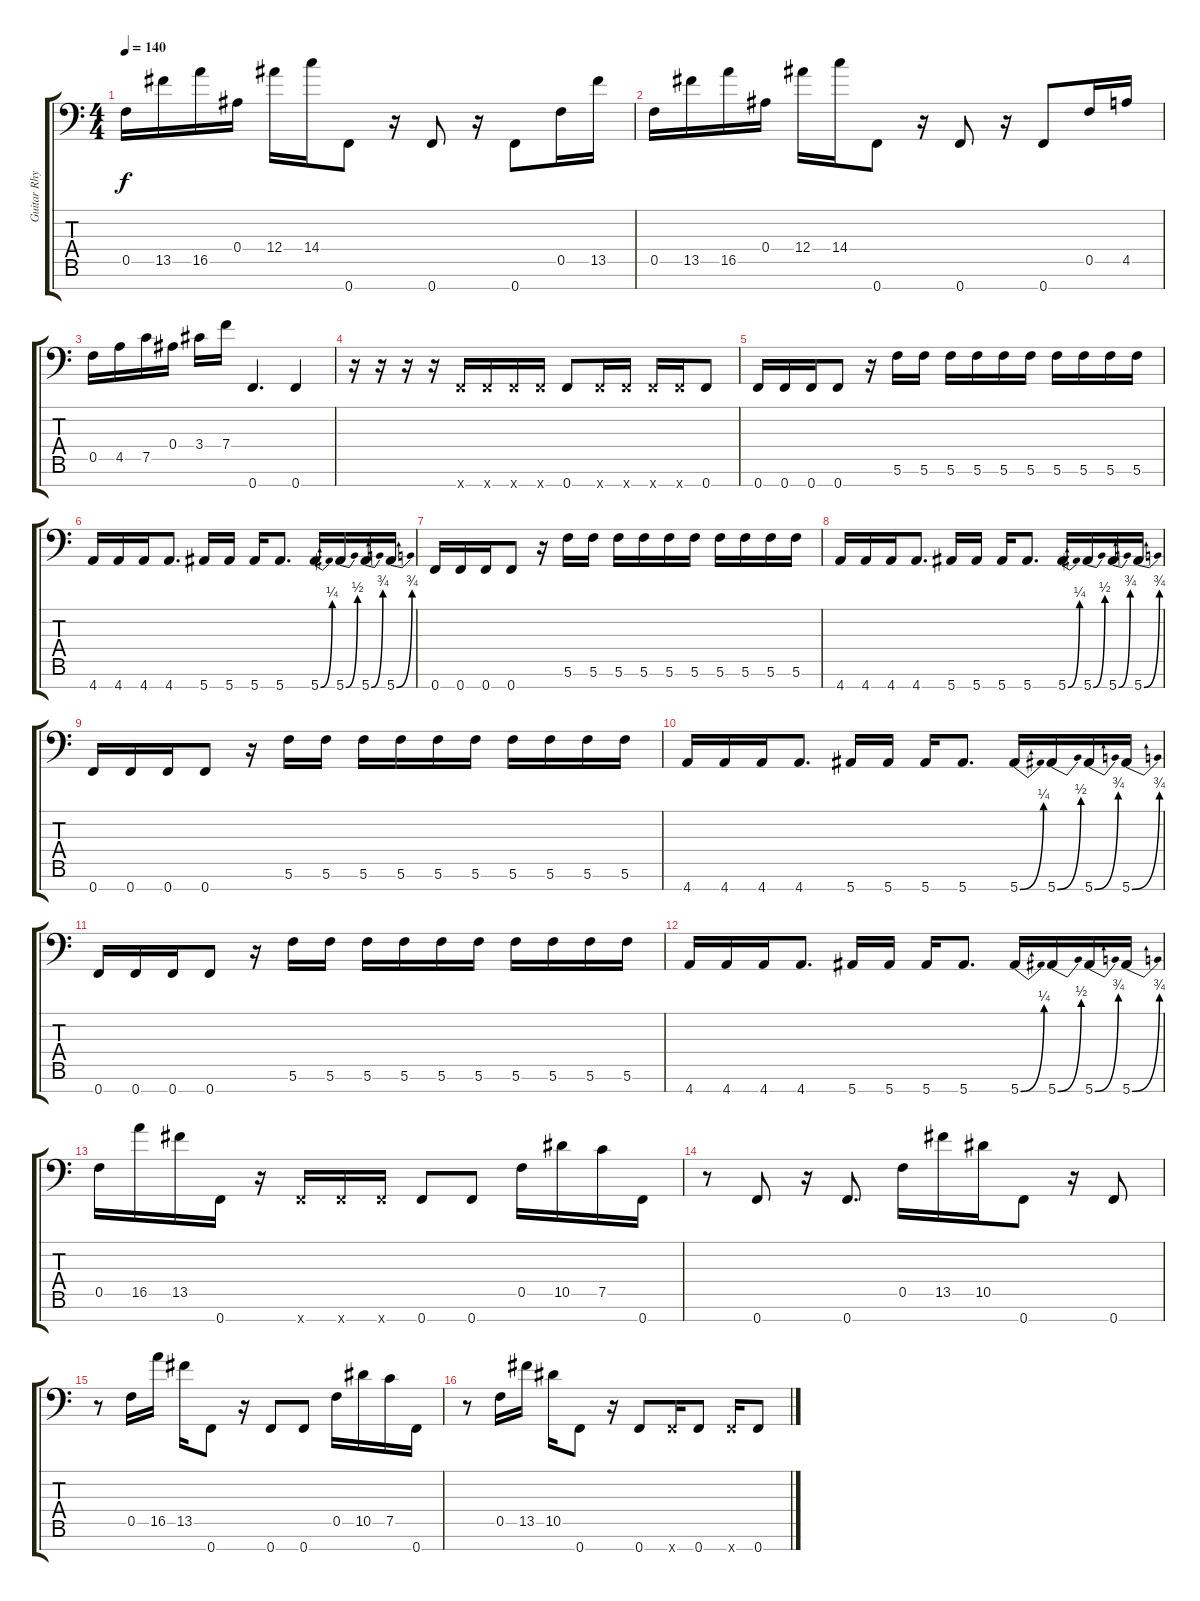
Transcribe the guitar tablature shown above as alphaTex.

\track ("Guitar Rhytm" "Guitar Rhy") {instrument distortionguitar}
\staff {score tabs}
\tuning (C4 G3 D3 Bb2 F2 C2 F1) {hide}
\ts (4 4)
\tempo 140
\clef f4
\ks c
0.5.16{dy f} 13.5.16 16.5.16 0.4.16 12.4.16 14.4.16 0.7.8 r.16 0.7.8 r.16 0.7.8 0.5.16 13.5.16 |
0.5.16 13.5.16 16.5.16 0.4.16 12.4.16 14.4.16 0.7.8 r.16 0.7.8 r.16 0.7.8 0.5.16 4.5.16 |
0.5.16 4.5.16 7.5.16 0.4.16 3.4.16 7.4.16 0.7.4{d} 0.7.4 |
r.16 r.16 r.16 r.16 0.7{x}.16 0.7{x}.16 0.7{x}.16 0.7{x}.16 0.7.8 0.7{x}.16 0.7{x}.16 0.7{x}.16 0.7{x}.16 0.7.8 |
0.7.16 0.7.16 0.7.16 0.7.8 r.16 5.6.16 5.6.16 5.6.16 5.6.16 5.6.16 5.6.16 5.6.16 5.6.16 5.6.16 5.6.16 |
4.7.16 4.7.16 4.7.16 4.7.8{d} 5.7.16 5.7.16 5.7.16 5.7.8{d} 5.7{be (bend 0 0 60 1)}.16 5.7{be (bend 0 0 60 2)}.16 5.7{be (bend 0 0 60 3)}.16 5.7{be (bend 0 0 60 3)}.16 |
0.7.16 0.7.16 0.7.16 0.7.8 r.16 5.6.16 5.6.16 5.6.16 5.6.16 5.6.16 5.6.16 5.6.16 5.6.16 5.6.16 5.6.16 |
4.7.16 4.7.16 4.7.16 4.7.8{d} 5.7.16 5.7.16 5.7.16 5.7.8{d} 5.7{be (bend 0 0 60 1)}.16 5.7{be (bend 0 0 60 2)}.16 5.7{be (bend 0 0 60 3)}.16 5.7{be (bend 0 0 60 3)}.16 |
0.7.16 0.7.16 0.7.16 0.7.8 r.16 5.6.16 5.6.16 5.6.16 5.6.16 5.6.16 5.6.16 5.6.16 5.6.16 5.6.16 5.6.16 |
4.7.16 4.7.16 4.7.16 4.7.8{d} 5.7.16 5.7.16 5.7.16 5.7.8{d} 5.7{be (bend 0 0 60 1)}.16 5.7{be (bend 0 0 60 2)}.16 5.7{be (bend 0 0 60 3)}.16 5.7{be (bend 0 0 60 3)}.16 |
0.7.16 0.7.16 0.7.16 0.7.8 r.16 5.6.16 5.6.16 5.6.16 5.6.16 5.6.16 5.6.16 5.6.16 5.6.16 5.6.16 5.6.16 |
4.7.16 4.7.16 4.7.16 4.7.8{d} 5.7.16 5.7.16 5.7.16 5.7.8{d} 5.7{be (bend 0 0 60 1)}.16 5.7{be (bend 0 0 60 2)}.16 5.7{be (bend 0 0 60 3)}.16 5.7{be (bend 0 0 60 3)}.16 |
0.5.16 16.5.16 13.5.16 0.7.16 r.16 0.7{x}.16 0.7{x}.16 0.7{x}.16 0.7.8 0.7.8 0.5.16 10.5.16 7.5.16 0.7.16 |
r.8 0.7.8 r.16 0.7.8{d} 0.5.16 13.5.16 10.5.16 0.7.8 r.16 0.7.8 |
r.8 0.5.16 16.5.16 13.5.16 0.7.8 r.16 0.7.8 0.7.8 0.5.16 10.5.16 7.5.16 0.7.16 |
r.8 0.5.16 13.5.16 10.5.16 0.7.8 r.16 0.7.8 0.7{x}.16 0.7.8 0.7{x}.16 0.7.8
